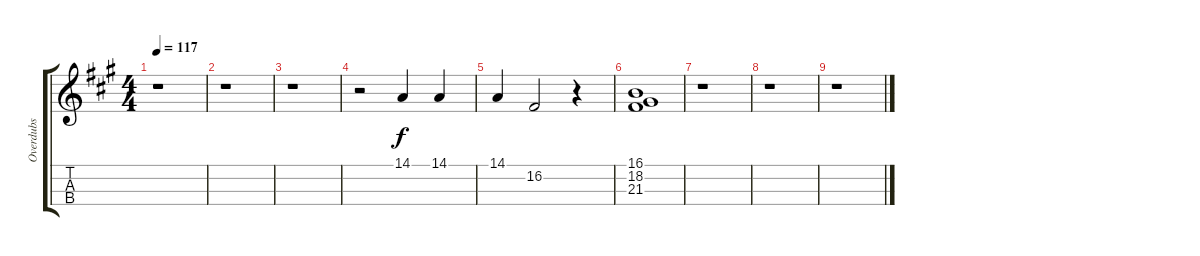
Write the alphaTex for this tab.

\track ("Overdubs" "Overdubs") {instrument lead5charang}
\staff {score tabs}
\tuning (G3 D3 A2 E2) {hide}
\ts (4 4)
\tempo 117
\clef g2
\ks a
r.1{dy f} |
r.1 |
r.1 |
r.2 14.1.4 14.1.4 |
14.1.4 16.2.2 r.4 |
(16.1 18.2 21.3).1 |
r.1 |
r.1 |
r.1
